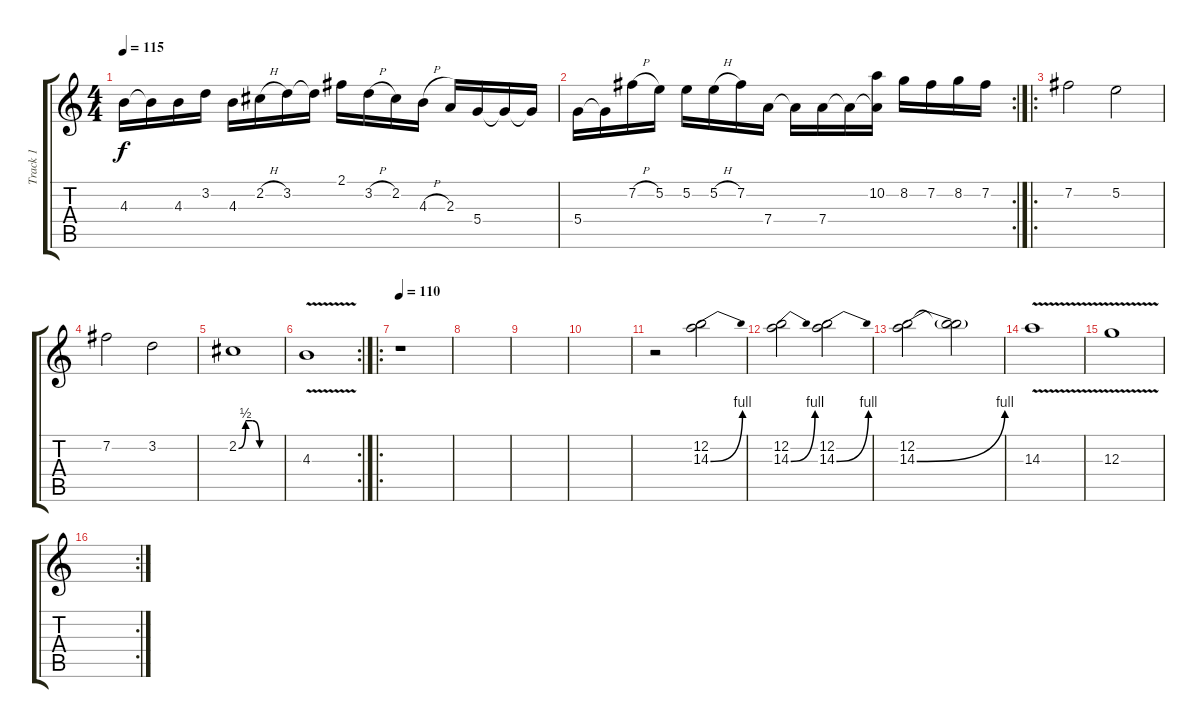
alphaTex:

\track ("Track 1" "Track 1") {instrument distortionguitar}
\staff {score tabs}
\tuning (E4 B3 G3 D3 A2 D2) {hide}
\ts (4 4)
\tempo 115
\clef g2
\ks c
4.3.16{dy f} 4.3{t}.16 4.3.16 3.2.16 4.3.16 2.2{h}.16 3.2.16 3.2{t}.16 2.1.16 3.2{h}.16 2.2.16 4.3{h}.16 2.3.16 5.4.16 5.4{t}.16 5.4{t}.16 |
\rc 2
5.4.16 5.4{t}.16 7.2{h}.16 5.2.16 5.2.16 5.2{h}.16 7.2.16 7.4.16 7.4{t}.16 7.4.16 7.4{t}.16 (10.2 7.4{t}).16 8.2.16 7.2.16 8.2.16 7.2.16 |
\ro
7.2.2 5.2.2 |
7.2.2 3.2.2 |
2.2{be (custom 0 0 10 2 20 2 30 0 60 0)}.1 |
\rc 2
4.3{v}.1 |
\ro
\tempo 110
r.1 |
|
|
|
r.2 (12.2 14.3{be (bend 0 0 60 4)}).2 |
(12.2 14.3{be (bend 0 0 60 4)}).2 (12.2 14.3{be (bend 0 0 60 4)}).2 |
(12.2 14.3{be (bend 0 0 60 4)}).2 (12.2{t} 14.3{t}).2 |
14.3{v}.1 |
12.3{v}.1 |
\rc 2
